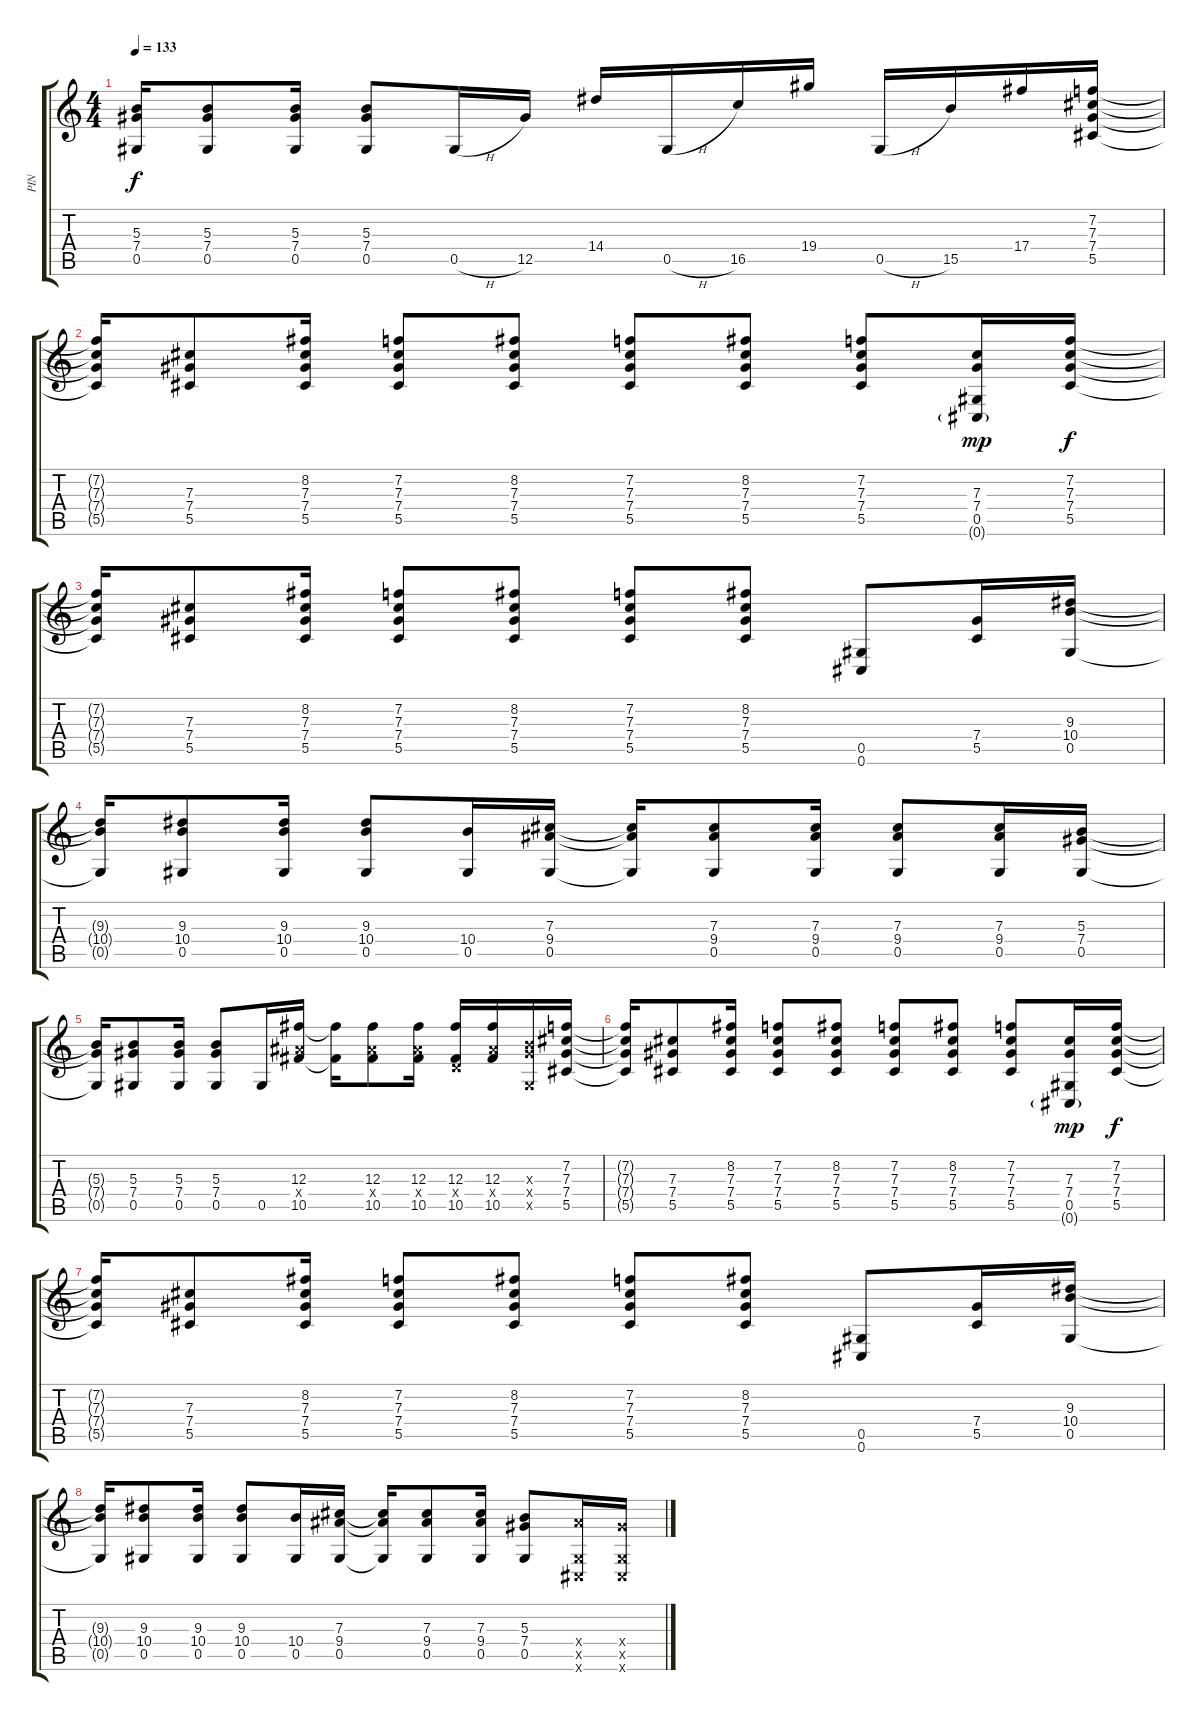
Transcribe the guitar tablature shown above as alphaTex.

\track ("PIN" "PIN") {instrument distortionguitar}
\staff {score tabs}
\tuning (Eb4 Bb3 Gb3 Db3 Ab2 Db2) {hide}
\ts (4 4)
\tempo 133
\clef g2
\ks c
(5.3{t} 7.4{t} 0.5{t}).16{dy f} (5.3 7.4 0.5).8 (5.3 7.4 0.5).16 (5.3 7.4 0.5).8 0.5{h}.16 12.5.16 14.4.16 0.5{h}.16 16.5.16 19.4.16 0.5{h}.16 15.5.16 17.4.16 (7.2 7.3 7.4 5.5).16 |
(7.2{t} 7.3{t} 7.4{t} 5.5{t}).16 (7.3 7.4 5.5).8 (8.2 7.3 7.4 5.5).16 (7.2 7.3 7.4 5.5).8 (8.2 7.3 7.4 5.5).8 (7.2 7.3 7.4 5.5).8 (8.2 7.3 7.4 5.5).8 (7.2 7.3 7.4 5.5).8 (7.3 7.4 0.5 0.6{g}).16{dy mp} (7.2 7.3 7.4 5.5).16{dy f} |
(7.2{t} 7.3{t} 7.4{t} 5.5{t}).16 (7.3 7.4 5.5).8 (8.2 7.3 7.4 5.5).16 (7.2 7.3 7.4 5.5).8 (8.2 7.3 7.4 5.5).8 (7.2 7.3 7.4 5.5).8 (8.2 7.3 7.4 5.5).8 (0.5 0.6).8 (7.4 5.5).16 (9.3 10.4 0.5).16 |
(9.3{t} 10.4{t} 0.5{t}).16 (9.3 10.4 0.5).8 (9.3 10.4 0.5).16 (9.3 10.4 0.5).8 (10.4 0.5).16 (7.3 9.4 0.5).16 (7.3{t} 9.4{t} 0.5{t}).16 (7.3 9.4 0.5).8 (7.3 9.4 0.5).16 (7.3 9.4 0.5).8 (7.3 9.4 0.5).16 (5.3 7.4 0.5).16 |
(5.3{t} 7.4{t} 0.5{t}).16 (5.3 7.4 0.5).8 (5.3 7.4 0.5).16 (5.3 7.4 0.5).8 0.5.16 (12.3 9.4{x} 10.5).16 (12.3{t} 10.5{t}).16 (12.3 9.4{x} 10.5).8 (12.3 9.4{x} 10.5).16 (12.3 1.4{x} 10.5).16 (12.3 9.4{x} 10.5).16 (5.3{x} 7.4{x} 0.5{x}).16 (7.2 7.3 7.4 5.5).16 |
(7.2{t} 7.3{t} 7.4{t} 5.5{t}).16 (7.3 7.4 5.5).8 (8.2 7.3 7.4 5.5).16 (7.2 7.3 7.4 5.5).8 (8.2 7.3 7.4 5.5).8 (7.2 7.3 7.4 5.5).8 (8.2 7.3 7.4 5.5).8 (7.2 7.3 7.4 5.5).8 (7.3 7.4 0.5 0.6{g}).16{dy mp} (7.2 7.3 7.4 5.5).16{dy f} |
(7.2{t} 7.3{t} 7.4{t} 5.5{t}).16 (7.3 7.4 5.5).8 (8.2 7.3 7.4 5.5).16 (7.2 7.3 7.4 5.5).8 (8.2 7.3 7.4 5.5).8 (7.2 7.3 7.4 5.5).8 (8.2 7.3 7.4 5.5).8 (0.5 0.6).8 (7.4 5.5).16 (9.3 10.4 0.5).16 |
(9.3{t} 10.4{t} 0.5{t}).16 (9.3 10.4 0.5).8 (9.3 10.4 0.5).16 (9.3 10.4 0.5).8 (10.4 0.5).16 (7.3 9.4 0.5).16 (7.3{t} 9.4{t} 0.5{t}).16 (7.3 9.4 0.5).8 (7.3 9.4 0.5).16 (5.3 7.4 0.5).8 (9.4{x} 0.5{x} 0.6{x}).16 (7.4{x} 0.5{x} 0.6{x}).16
